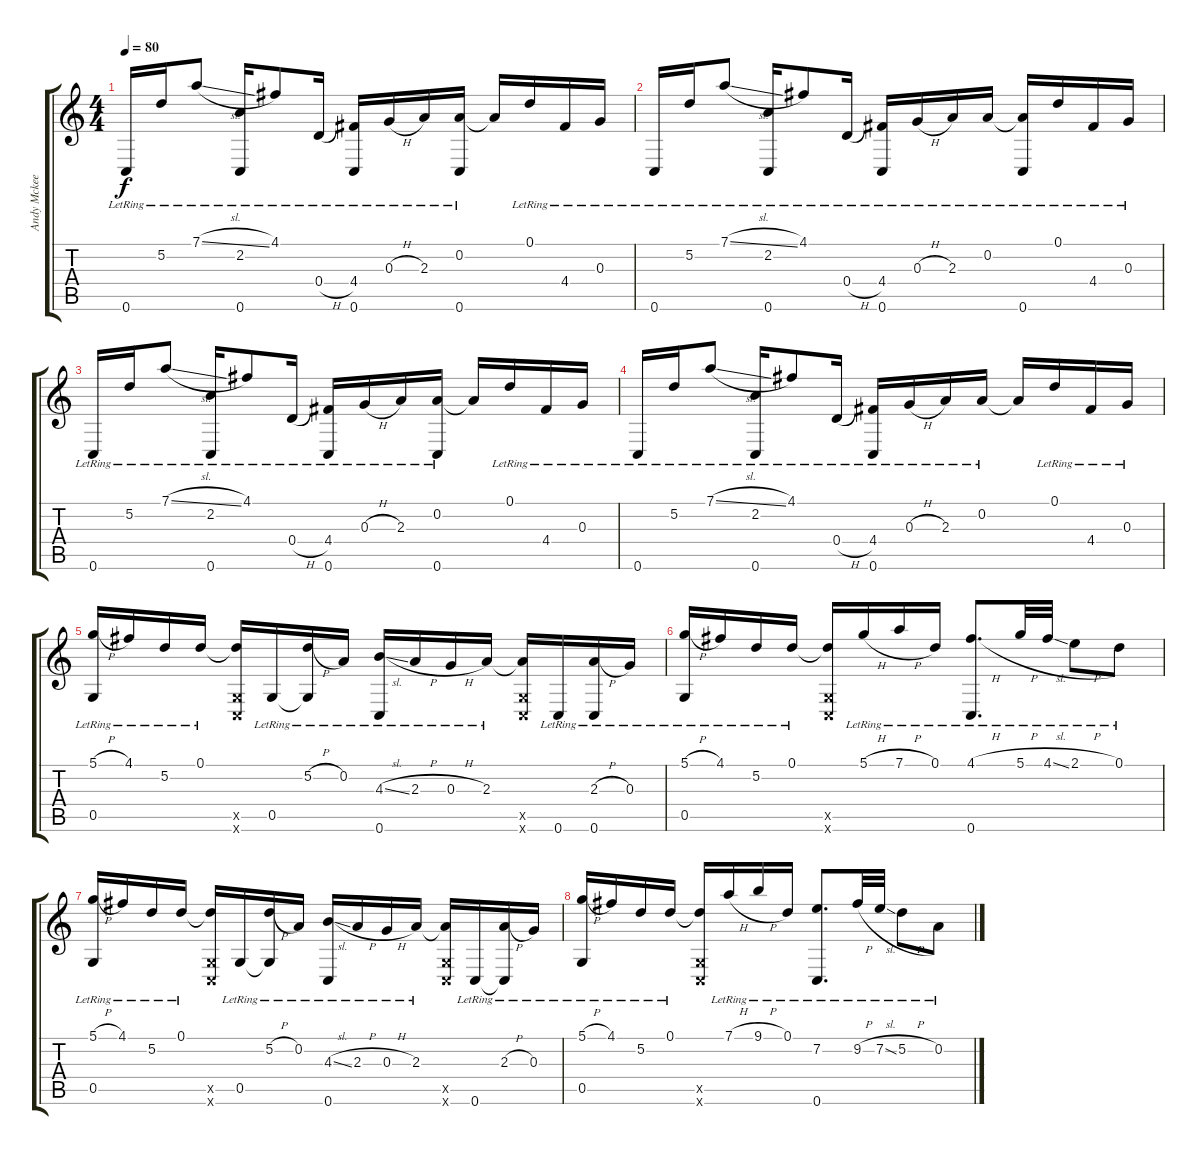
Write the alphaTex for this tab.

\track ("Andy Mckee" "Andy Mckee") {instrument acousticguitarsteel}
\staff {score tabs}
\tuning (D4 A3 G3 D3 G2 C2) {hide}
\ts (4 4)
\tempo 80
\clef g2
\ks c
0.6{lr}.16{dy f} 5.2{lr}.16 7.1{sl lr}.8 (2.2{lr} 0.6{lr}).16 4.1{lr}.8 0.4{h lr}.16 (4.4{lr} 0.6{lr}).16 0.3{h lr}.16 2.3{lr}.16 (0.2{lr} 0.6{lr}).16 0.2{t}.16 0.1{lr}.16 4.4{lr}.16 0.3{lr}.16 |
0.6{lr}.16 5.2{lr}.16 7.1{sl lr}.8 (2.2{lr} 0.6{lr}).16 4.1{lr}.8 0.4{h lr}.16 (4.4{lr} 0.6{lr}).16 0.3{h lr}.16 2.3{lr}.16 0.2{lr}.16 (0.2{t} 0.6{lr}).16 0.1{lr}.16 4.4{lr}.16 0.3{lr}.16 |
0.6{lr}.16 5.2{lr}.16 7.1{sl lr}.8 (2.2{lr} 0.6{lr}).16 4.1{lr}.8 0.4{h lr}.16 (4.4{lr} 0.6{lr}).16 0.3{h lr}.16 2.3{lr}.16 (0.2{lr} 0.6{lr}).16 0.2{t}.16 0.1{lr}.16 4.4{lr}.16 0.3{lr}.16 |
0.6{lr}.16 5.2{lr}.16 7.1{sl lr}.8 (2.2{lr} 0.6{lr}).16 4.1{lr}.8 0.4{h lr}.16 (4.4{lr} 0.6{lr}).16 0.3{h lr}.16 2.3{lr}.16 0.2{lr}.16 0.2{t}.16 0.1{lr}.16 4.4{lr}.16 0.3{lr}.16 |
(5.1{h lr} 0.5{lr}).16 4.1{lr}.16 5.2{lr}.16 0.1{lr}.16 (0.1{t} 0.5{x} 0.6{x}).16 0.5{lr}.16 (5.2{h lr} 0.5{t}).16 0.2{lr}.16 (4.3{sl lr} 0.6{lr}).16 2.3{h lr}.16 0.3{h lr}.16 2.3{lr}.16 (2.3{t} 0.5{x} 0.6{x}).16 0.6{lr}.16 (2.3{h lr} 0.6{lr}).16 0.3{lr}.16 |
(5.1{h lr} 0.5{lr}).16 4.1{lr}.16 5.2{lr}.16 0.1{lr}.16 (0.1{t} 0.5{x} 0.6{x}).16 5.1{h lr}.16 7.1{h lr}.16 0.1{lr}.16 (4.1{h lr} 0.6{lr}).8{d} 5.1{h lr}.32 4.1{sl lr}.32 2.1{h lr}.8 0.1{lr}.8 |
(5.1{h lr} 0.5{lr}).16 4.1{lr}.16 5.2{lr}.16 0.1{lr}.16 (0.1{t} 0.5{x} 0.6{x}).16 0.5{lr}.16 (5.2{h lr} 0.5{t}).16 0.2{lr}.16 (4.3{sl lr} 0.6{lr}).16 2.3{h lr}.16 0.3{h lr}.16 2.3{lr}.16 (2.3{t} 0.5{x} 0.6{x}).16 0.6{lr}.16 (2.3{h lr} 0.6{t}).16 0.3{lr}.16 |
(5.1{h lr} 0.5{lr}).16 4.1{lr}.16 5.2{lr}.16 0.1{lr}.16 (0.1{t} 0.5{x} 0.6{x}).16 7.1{h lr}.16 9.1{h lr}.16 0.1{lr}.16 (7.2{lr} 0.6{lr}).8{d} 9.2{h lr}.32 7.2{sl lr}.32 5.2{h lr}.8 0.2{lr}.8
